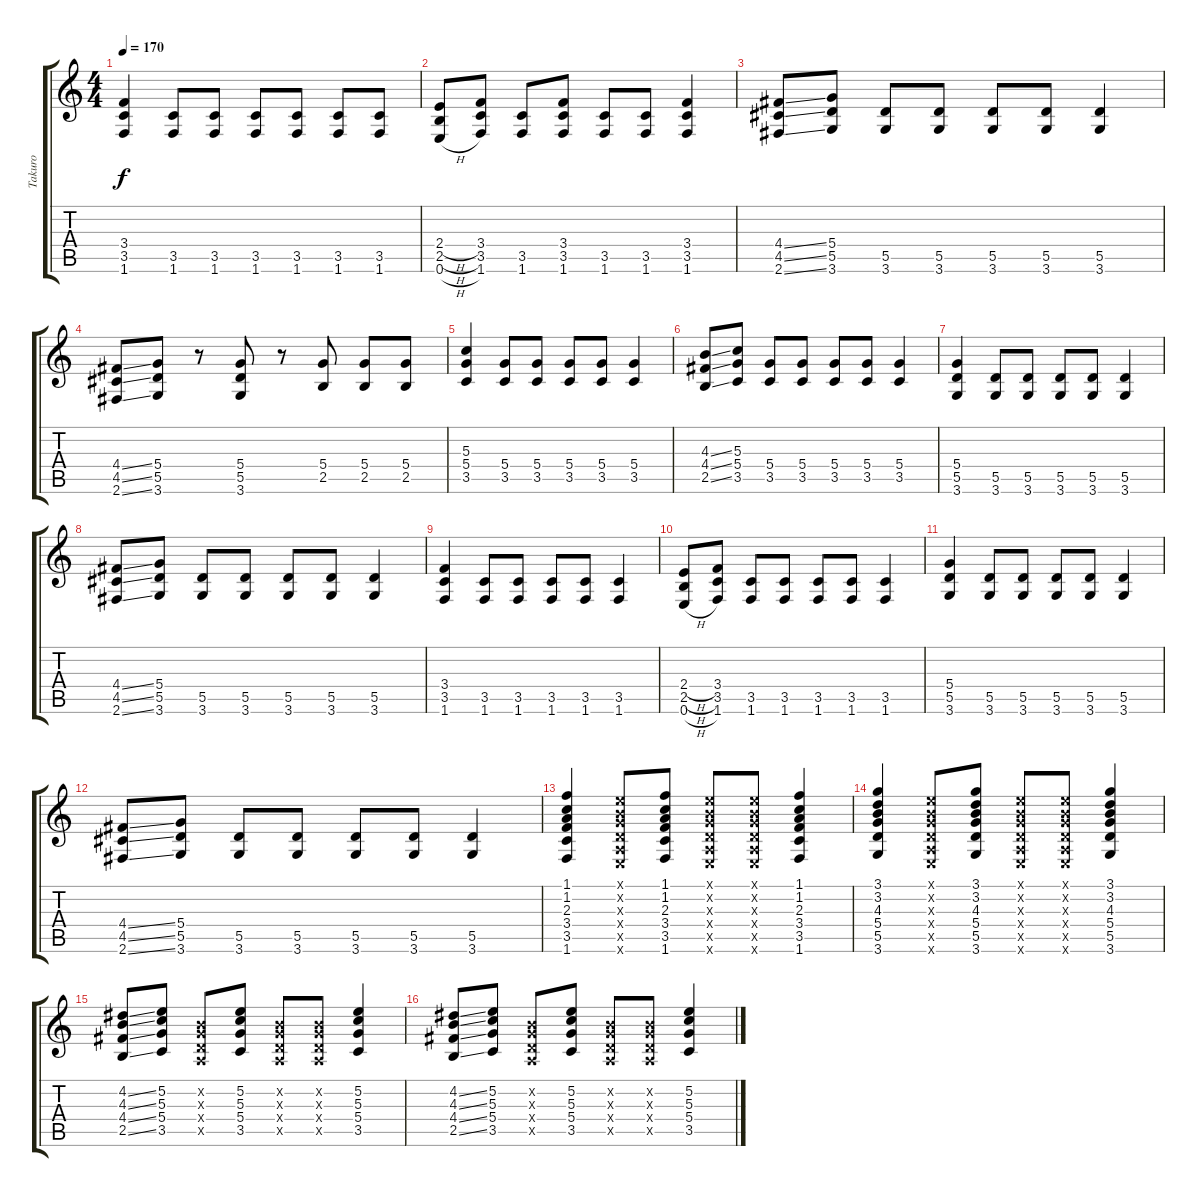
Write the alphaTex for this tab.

\track ("Takuro" "Takuro") {instrument distortionguitar}
\staff {score tabs}
\tuning (E4 B3 G3 D3 A2 E2) {hide}
\ts (4 4)
\tempo 170
\clef g2
\ks c
(3.4 3.5 1.6).4{dy f} (3.5 1.6).8 (3.5 1.6).8 (3.5 1.6).8 (3.5 1.6).8 (3.5 1.6).8 (3.5 1.6).8 |
(2.4{h} 2.5{h} 0.6{h}).8 (3.4 3.5 1.6).8 (3.5 1.6).8 (3.4 3.5 1.6).8 (3.5 1.6).8 (3.5 1.6).8 (3.4 3.5 1.6).4 |
(4.4{ss} 4.5{ss} 2.6{ss}).8 (5.4 5.5 3.6).8 (5.5 3.6).8 (5.5 3.6).8 (5.5 3.6).8 (5.5 3.6).8 (5.5 3.6).4 |
(4.4{ss} 4.5{ss} 2.6{ss}).8 (5.4 5.5 3.6).8 r.8 (5.4 5.5 3.6).8 r.8 (5.4 2.5).8 (5.4 2.5).8 (5.4 2.5).8 |
(5.3 5.4 3.5).4 (5.4 3.5).8 (5.4 3.5).8 (5.4 3.5).8 (5.4 3.5).8 (5.4 3.5).4 |
(4.3{ss} 4.4{ss} 2.5{ss}).8 (5.3 5.4 3.5).8 (5.4 3.5).8 (5.4 3.5).8 (5.4 3.5).8 (5.4 3.5).8 (5.4 3.5).4 |
(5.4 5.5 3.6).4 (5.5 3.6).8 (5.5 3.6).8 (5.5 3.6).8 (5.5 3.6).8 (5.5 3.6).4 |
(4.4{ss} 4.5{ss} 2.6{ss}).8 (5.4 5.5 3.6).8 (5.5 3.6).8 (5.5 3.6).8 (5.5 3.6).8 (5.5 3.6).8 (5.5 3.6).4 |
(3.4 3.5 1.6).4 (3.5 1.6).8 (3.5 1.6).8 (3.5 1.6).8 (3.5 1.6).8 (3.5 1.6).4 |
(2.4{h} 2.5{h} 0.6{h}).8 (3.4 3.5 1.6).8 (3.5 1.6).8 (3.5 1.6).8 (3.5 1.6).8 (3.5 1.6).8 (3.5 1.6).4 |
(5.4 5.5 3.6).4 (5.5 3.6).8 (5.5 3.6).8 (5.5 3.6).8 (5.5 3.6).8 (5.5 3.6).4 |
(4.4{ss} 4.5{ss} 2.6{ss}).8 (5.4 5.5 3.6).8 (5.5 3.6).8 (5.5 3.6).8 (5.5 3.6).8 (5.5 3.6).8 (5.5 3.6).4 |
(1.1 1.2 2.3 3.4 3.5 1.6).4 (0.1{x} 0.2{x} 0.3{x} 0.4{x} 0.5{x} 0.6{x}).8 (1.1 1.2 2.3 3.4 3.5 1.6).8 (0.1{x} 0.2{x} 0.3{x} 0.4{x} 0.5{x} 0.6{x}).8 (0.1{x} 0.2{x} 0.3{x} 0.4{x} 0.5{x} 0.6{x}).8 (1.1 1.2 2.3 3.4 3.5 1.6).4 |
(3.1 3.2 4.3 5.4 5.5 3.6).4 (0.1{x} 0.2{x} 0.3{x} 0.4{x} 0.5{x} 0.6{x}).8 (3.1 3.2 4.3 5.4 5.5 3.6).8 (0.1{x} 0.2{x} 0.3{x} 0.4{x} 0.5{x} 0.6{x}).8 (0.1{x} 0.2{x} 0.3{x} 0.4{x} 0.5{x} 0.6{x}).8 (3.1 3.2 4.3 5.4 5.5 3.6).4 |
(4.2{ss} 4.3{ss} 4.4{ss} 2.5{ss}).8 (5.2 5.3 5.4 3.5).8 (0.2{x} 0.3{x} 0.4{x} 0.5{x}).8 (5.2 5.3 5.4 3.5).8 (0.2{x} 0.3{x} 0.4{x} 0.5{x}).8 (0.2{x} 0.3{x} 0.4{x} 0.5{x}).8 (5.2 5.3 5.4 3.5).4 |
(4.2{ss} 4.3{ss} 4.4{ss} 2.5{ss}).8 (5.2 5.3 5.4 3.5).8 (0.2{x} 0.3{x} 0.4{x} 0.5{x}).8 (5.2 5.3 5.4 3.5).8 (0.2{x} 0.3{x} 0.4{x} 0.5{x}).8 (0.2{x} 0.3{x} 0.4{x} 0.5{x}).8 (5.2 5.3 5.4 3.5).4
